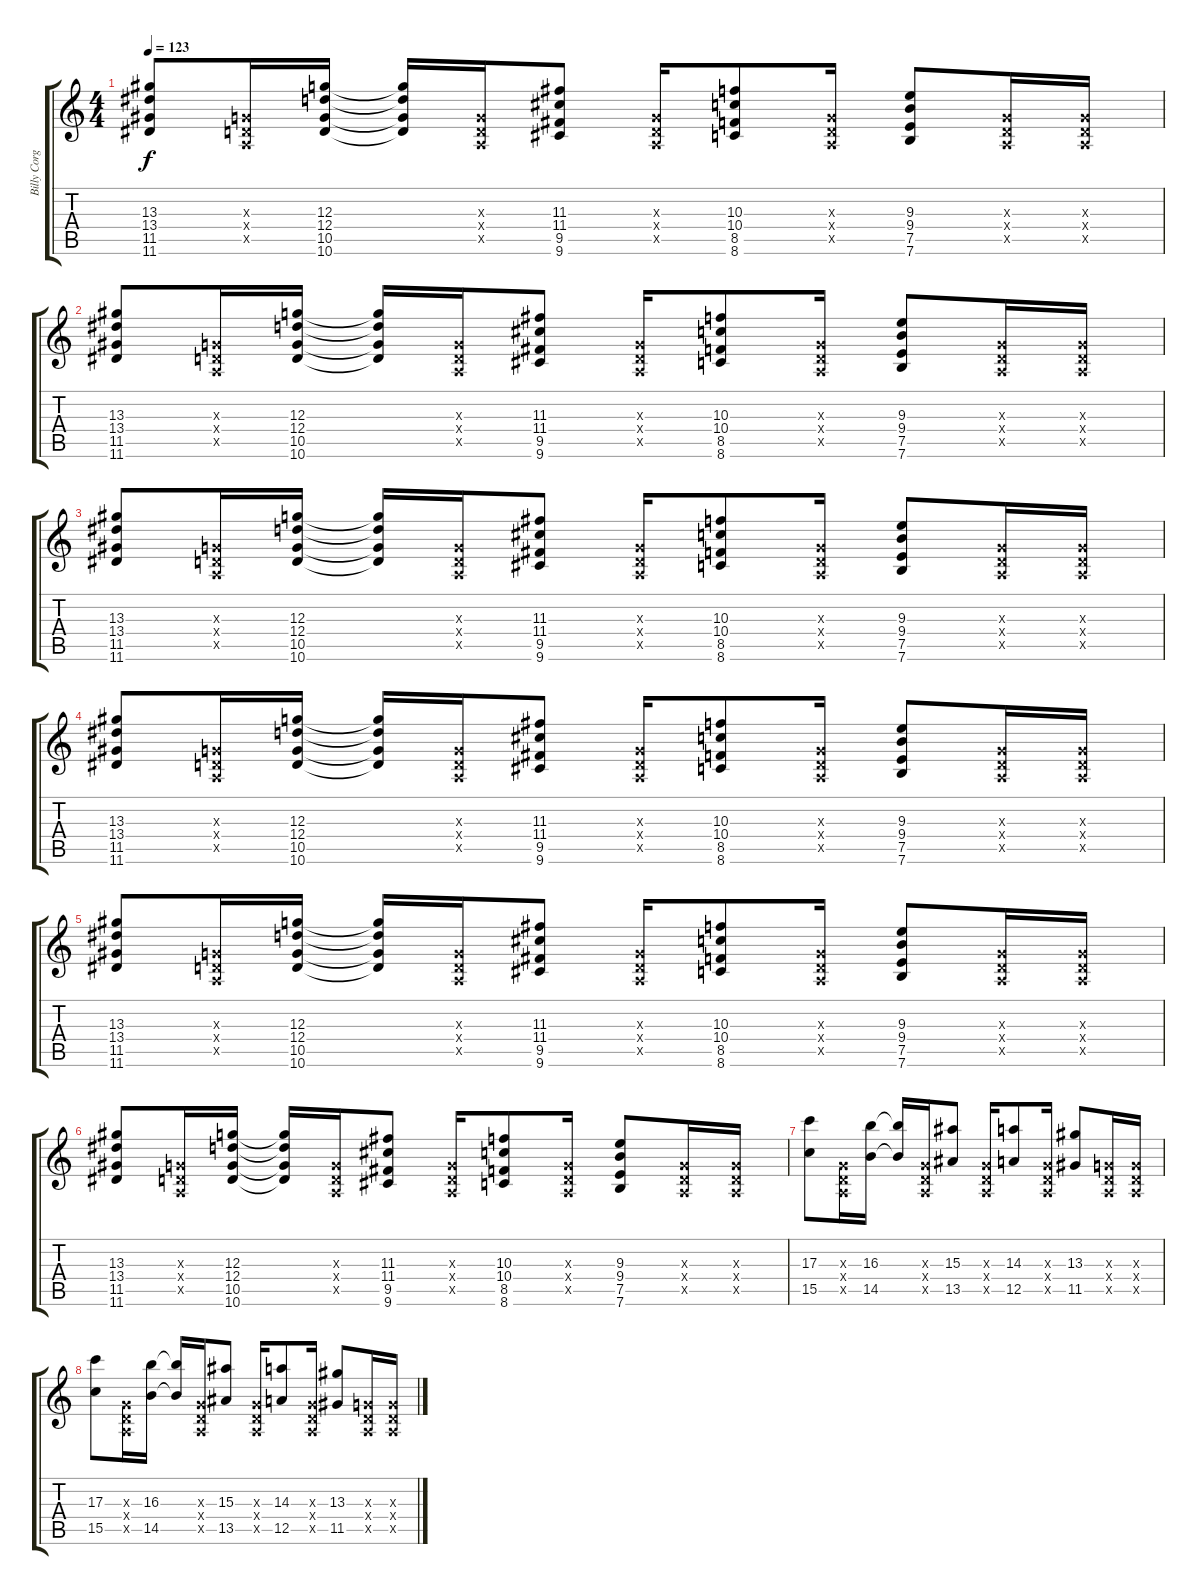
\track ("Billy Corgan" "Billy Corg") {instrument distortionguitar}
\staff {score tabs}
\tuning (E4 B3 G3 D3 A2 E2) {hide}
\ts (4 4)
\tempo 123
\clef g2
\ks c
(13.3 13.4 11.5 11.6).8{dy f} (0.3{x} 0.4{x} 0.5{x}).16 (12.3 12.4 10.5 10.6).16 (12.3{t} 12.4{t} 10.5{t} 10.6{t}).16 (0.3{x} 0.4{x} 0.5{x}).16 (11.3 11.4 9.5 9.6).8 (0.3{x} 0.4{x} 0.5{x}).16 (10.3 10.4 8.5 8.6).8 (0.3{x} 0.4{x} 0.5{x}).16 (9.3 9.4 7.5 7.6).8 (0.3{x} 0.4{x} 0.5{x}).16 (0.3{x} 0.4{x} 0.5{x}).16 |
(13.3 13.4 11.5 11.6).8 (0.3{x} 0.4{x} 0.5{x}).16 (12.3 12.4 10.5 10.6).16 (12.3{t} 12.4{t} 10.5{t} 10.6{t}).16 (0.3{x} 0.4{x} 0.5{x}).16 (11.3 11.4 9.5 9.6).8 (0.3{x} 0.4{x} 0.5{x}).16 (10.3 10.4 8.5 8.6).8 (0.3{x} 0.4{x} 0.5{x}).16 (9.3 9.4 7.5 7.6).8 (0.3{x} 0.4{x} 0.5{x}).16 (0.3{x} 0.4{x} 0.5{x}).16 |
(13.3 13.4 11.5 11.6).8 (0.3{x} 0.4{x} 0.5{x}).16 (12.3 12.4 10.5 10.6).16 (12.3{t} 12.4{t} 10.5{t} 10.6{t}).16 (0.3{x} 0.4{x} 0.5{x}).16 (11.3 11.4 9.5 9.6).8 (0.3{x} 0.4{x} 0.5{x}).16 (10.3 10.4 8.5 8.6).8 (0.3{x} 0.4{x} 0.5{x}).16 (9.3 9.4 7.5 7.6).8 (0.3{x} 0.4{x} 0.5{x}).16 (0.3{x} 0.4{x} 0.5{x}).16 |
(13.3 13.4 11.5 11.6).8 (0.3{x} 0.4{x} 0.5{x}).16 (12.3 12.4 10.5 10.6).16 (12.3{t} 12.4{t} 10.5{t} 10.6{t}).16 (0.3{x} 0.4{x} 0.5{x}).16 (11.3 11.4 9.5 9.6).8 (0.3{x} 0.4{x} 0.5{x}).16 (10.3 10.4 8.5 8.6).8 (0.3{x} 0.4{x} 0.5{x}).16 (9.3 9.4 7.5 7.6).8 (0.3{x} 0.4{x} 0.5{x}).16 (0.3{x} 0.4{x} 0.5{x}).16 |
(13.3 13.4 11.5 11.6).8 (0.3{x} 0.4{x} 0.5{x}).16 (12.3 12.4 10.5 10.6).16 (12.3{t} 12.4{t} 10.5{t} 10.6{t}).16 (0.3{x} 0.4{x} 0.5{x}).16 (11.3 11.4 9.5 9.6).8 (0.3{x} 0.4{x} 0.5{x}).16 (10.3 10.4 8.5 8.6).8 (0.3{x} 0.4{x} 0.5{x}).16 (9.3 9.4 7.5 7.6).8 (0.3{x} 0.4{x} 0.5{x}).16 (0.3{x} 0.4{x} 0.5{x}).16 |
(13.3 13.4 11.5 11.6).8 (0.3{x} 0.4{x} 0.5{x}).16 (12.3 12.4 10.5 10.6).16 (12.3{t} 12.4{t} 10.5{t} 10.6{t}).16 (0.3{x} 0.4{x} 0.5{x}).16 (11.3 11.4 9.5 9.6).8 (0.3{x} 0.4{x} 0.5{x}).16 (10.3 10.4 8.5 8.6).8 (0.3{x} 0.4{x} 0.5{x}).16 (9.3 9.4 7.5 7.6).8 (0.3{x} 0.4{x} 0.5{x}).16 (0.3{x} 0.4{x} 0.5{x}).16 |
(17.3 15.5).8 (0.3{x} 0.4{x} 0.5{x}).16 (16.3 14.5).16 (16.3{t} 14.5{t}).16 (0.3{x} 0.4{x} 0.5{x}).16 (15.3 13.5).8 (0.3{x} 0.4{x} 0.5{x}).16 (14.3 12.5).8 (0.3{x} 0.4{x} 0.5{x}).16 (13.3 11.5).8 (0.3{x} 0.4{x} 0.5{x}).16 (0.3{x} 0.4{x} 0.5{x}).16 |
(17.3 15.5).8 (0.3{x} 0.4{x} 0.5{x}).16 (16.3 14.5).16 (16.3{t} 14.5{t}).16 (0.3{x} 0.4{x} 0.5{x}).16 (15.3 13.5).8 (0.3{x} 0.4{x} 0.5{x}).16 (14.3 12.5).8 (0.3{x} 0.4{x} 0.5{x}).16 (13.3 11.5).8 (0.3{x} 0.4{x} 0.5{x}).16 (0.3{x} 0.4{x} 0.5{x}).16
